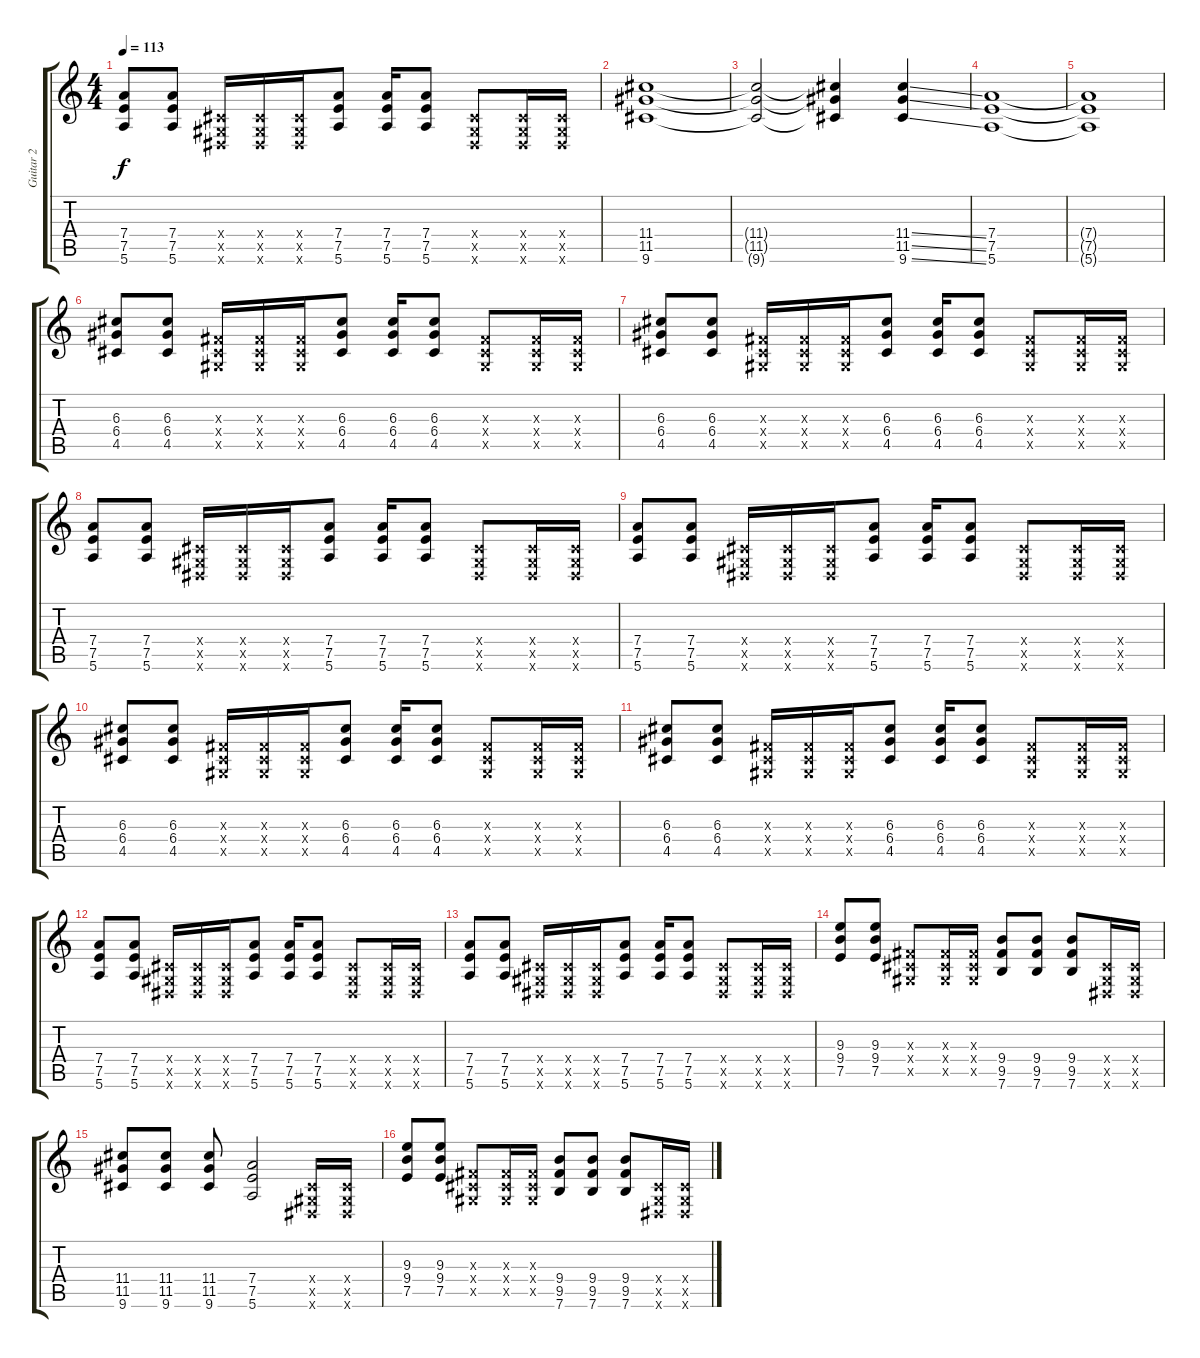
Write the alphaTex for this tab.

\track ("Guitar 2" "Guitar 2") {instrument distortionguitar}
\staff {score tabs}
\tuning (E4 B3 G3 D3 A2 E2) {hide}
\ts (4 4)
\tempo 113
\clef g2
\ks c
(7.4 7.5 5.6).8{dy f} (7.4 7.5 5.6).8 (-1.4{x} -1.5{x} -1.6{x}).16 (-1.4{x} -1.5{x} -1.6{x}).16 (-1.4{x} -1.5{x} -1.6{x}).16 (7.4 7.5 5.6).8 (7.4 7.5 5.6).16 (7.4 7.5 5.6).8 (-1.4{x} -1.5{x} -1.6{x}).8 (-1.4{x} -1.5{x} -1.6{x}).16 (-1.4{x} -1.5{x} -1.6{x}).16 |
(11.4 11.5 9.6).1 |
(11.4{t} 11.5{t} 9.6{t}).2 (11.4{t} 11.5{t} 9.6{t}).4 (11.4{ss} 11.5{ss} 9.6{ss}).4 |
(7.4 7.5 5.6).1 |
(7.4{t} 7.5{t} 5.6{t}).1 |
(6.3 6.4 4.5).8 (6.3 6.4 4.5).8 (-1.3{x} -1.4{x} -1.5{x}).16 (-1.3{x} -1.4{x} -1.5{x}).16 (-1.3{x} -1.4{x} -1.5{x}).16 (6.3 6.4 4.5).8 (6.3 6.4 4.5).16 (6.3 6.4 4.5).8 (-1.3{x} -1.4{x} -1.5{x}).8 (-1.3{x} -1.4{x} -1.5{x}).16 (-1.3{x} -1.4{x} -1.5{x}).16 |
(6.3 6.4 4.5).8 (6.3 6.4 4.5).8 (-1.3{x} -1.4{x} -1.5{x}).16 (-1.3{x} -1.4{x} -1.5{x}).16 (-1.3{x} -1.4{x} -1.5{x}).16 (6.3 6.4 4.5).8 (6.3 6.4 4.5).16 (6.3 6.4 4.5).8 (-1.3{x} -1.4{x} -1.5{x}).8 (-1.3{x} -1.4{x} -1.5{x}).16 (-1.3{x} -1.4{x} -1.5{x}).16 |
(7.4 7.5 5.6).8 (7.4 7.5 5.6).8 (-1.4{x} -1.5{x} -1.6{x}).16 (-1.4{x} -1.5{x} -1.6{x}).16 (-1.4{x} -1.5{x} -1.6{x}).16 (7.4 7.5 5.6).8 (7.4 7.5 5.6).16 (7.4 7.5 5.6).8 (-1.4{x} -1.5{x} -1.6{x}).8 (-1.4{x} -1.5{x} -1.6{x}).16 (-1.4{x} -1.5{x} -1.6{x}).16 |
(7.4 7.5 5.6).8 (7.4 7.5 5.6).8 (-1.4{x} -1.5{x} -1.6{x}).16 (-1.4{x} -1.5{x} -1.6{x}).16 (-1.4{x} -1.5{x} -1.6{x}).16 (7.4 7.5 5.6).8 (7.4 7.5 5.6).16 (7.4 7.5 5.6).8 (-1.4{x} -1.5{x} -1.6{x}).8 (-1.4{x} -1.5{x} -1.6{x}).16 (-1.4{x} -1.5{x} -1.6{x}).16 |
(6.3 6.4 4.5).8 (6.3 6.4 4.5).8 (-1.3{x} -1.4{x} -1.5{x}).16 (-1.3{x} -1.4{x} -1.5{x}).16 (-1.3{x} -1.4{x} -1.5{x}).16 (6.3 6.4 4.5).8 (6.3 6.4 4.5).16 (6.3 6.4 4.5).8 (-1.3{x} -1.4{x} -1.5{x}).8 (-1.3{x} -1.4{x} -1.5{x}).16 (-1.3{x} -1.4{x} -1.5{x}).16 |
(6.3 6.4 4.5).8 (6.3 6.4 4.5).8 (-1.3{x} -1.4{x} -1.5{x}).16 (-1.3{x} -1.4{x} -1.5{x}).16 (-1.3{x} -1.4{x} -1.5{x}).16 (6.3 6.4 4.5).8 (6.3 6.4 4.5).16 (6.3 6.4 4.5).8 (-1.3{x} -1.4{x} -1.5{x}).8 (-1.3{x} -1.4{x} -1.5{x}).16 (-1.3{x} -1.4{x} -1.5{x}).16 |
(7.4 7.5 5.6).8 (7.4 7.5 5.6).8 (-1.4{x} -1.5{x} -1.6{x}).16 (-1.4{x} -1.5{x} -1.6{x}).16 (-1.4{x} -1.5{x} -1.6{x}).16 (7.4 7.5 5.6).8 (7.4 7.5 5.6).16 (7.4 7.5 5.6).8 (-1.4{x} -1.5{x} -1.6{x}).8 (-1.4{x} -1.5{x} -1.6{x}).16 (-1.4{x} -1.5{x} -1.6{x}).16 |
(7.4 7.5 5.6).8 (7.4 7.5 5.6).8 (-1.4{x} -1.5{x} -1.6{x}).16 (-1.4{x} -1.5{x} -1.6{x}).16 (-1.4{x} -1.5{x} -1.6{x}).16 (7.4 7.5 5.6).8 (7.4 7.5 5.6).16 (7.4 7.5 5.6).8 (-1.4{x} -1.5{x} -1.6{x}).8 (-1.4{x} -1.5{x} -1.6{x}).16 (-1.4{x} -1.5{x} -1.6{x}).16 |
(9.3 9.4 7.5).8 (9.3 9.4 7.5).8 (-1.3{x} -1.4{x} -1.5{x}).8 (-1.3{x} -1.4{x} -1.5{x}).16 (-1.3{x} -1.4{x} -1.5{x}).16 (9.4 9.5 7.6).8 (9.4 9.5 7.6).8 (9.4 9.5 7.6).8 (-1.4{x} -1.5{x} -1.6{x}).16 (-1.4{x} -1.5{x} -1.6{x}).16 |
(11.4 11.5 9.6).8 (11.4 11.5 9.6).8 (11.4 11.5 9.6).8 (7.4 7.5 5.6).2 (-1.4{x} -1.5{x} -1.6{x}).16 (-1.4{x} -1.5{x} -1.6{x}).16 |
(9.3 9.4 7.5).8 (9.3 9.4 7.5).8 (-1.3{x} -1.4{x} -1.5{x}).8 (-1.3{x} -1.4{x} -1.5{x}).16 (-1.3{x} -1.4{x} -1.5{x}).16 (9.4 9.5 7.6).8 (9.4 9.5 7.6).8 (9.4 9.5 7.6).8 (-1.4{x} -1.5{x} -1.6{x}).16 (-1.4{x} -1.5{x} -1.6{x}).16
